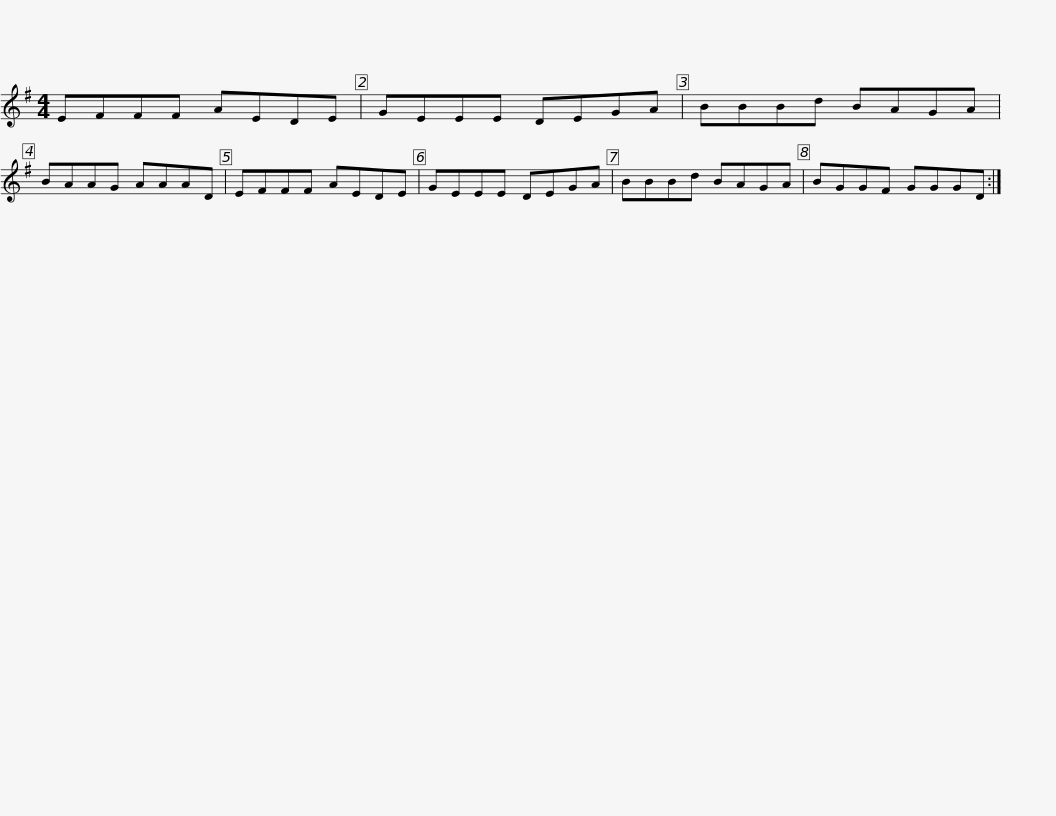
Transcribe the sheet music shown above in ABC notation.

X:1
L:1/8
M:4/4
I:linebreak $
K:G
V:1 treble
V:1
 EFFF AEDE | GEEE DEGA | BBBd BAGA | BAAG AAAD | EFFF AEDE |$ %5
 GEEE DEGA | BBBd BAGA | BGGF GGGD :| %8
